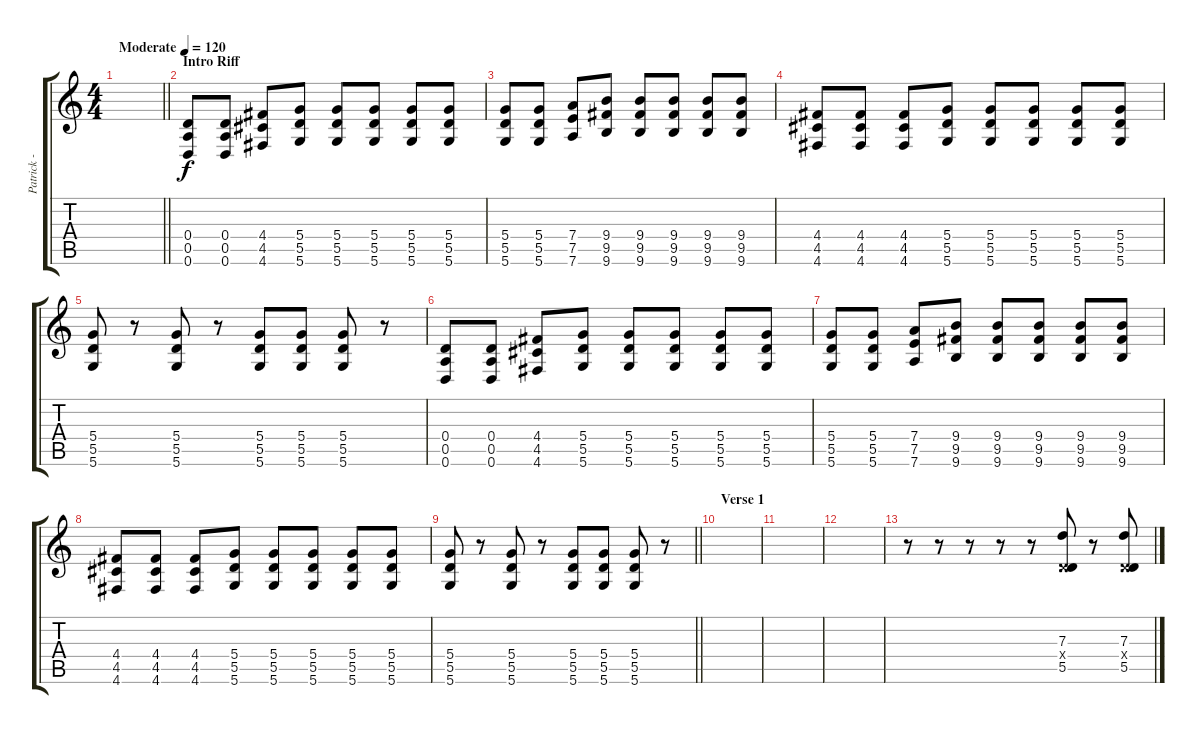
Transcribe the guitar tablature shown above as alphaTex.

\track ("Patrick - Rythm" "Patrick - ") {instrument distortionguitar}
\staff {score tabs}
\tuning (E4 B3 G3 D3 A2 D2) {hide}
\ts (4 4)
\tempo (120 "Moderate")
\clef g2
\barLineRight lightlight
\ks c
|
\section ("" "Intro Riff")
(0.4 0.5 0.6).8 (0.4 0.5 0.6).8 (4.4 4.5 4.6).8 (5.4 5.5 5.6).8 (5.4 5.5 5.6).8 (5.4 5.5 5.6).8 (5.4 5.5 5.6).8 (5.4 5.5 5.6).8 |
(5.4 5.5 5.6).8 (5.4 5.5 5.6).8 (7.4 7.5 7.6).8 (9.4 9.5 9.6).8 (9.4 9.5 9.6).8 (9.4 9.5 9.6).8 (9.4 9.5 9.6).8 (9.4 9.5 9.6).8 |
(4.4 4.5 4.6).8 (4.4 4.5 4.6).8 (4.4 4.5 4.6).8 (5.4 5.5 5.6).8 (5.4 5.5 5.6).8 (5.4 5.5 5.6).8 (5.4 5.5 5.6).8 (5.4 5.5 5.6).8 |
(5.4 5.5 5.6).8 r.8 (5.4 5.5 5.6).8 r.8 (5.4 5.5 5.6).8 (5.4 5.5 5.6).8 (5.4 5.5 5.6).8 r.8 |
(0.4 0.5 0.6).8 (0.4 0.5 0.6).8 (4.4 4.5 4.6).8 (5.4 5.5 5.6).8 (5.4 5.5 5.6).8 (5.4 5.5 5.6).8 (5.4 5.5 5.6).8 (5.4 5.5 5.6).8 |
(5.4 5.5 5.6).8 (5.4 5.5 5.6).8 (7.4 7.5 7.6).8 (9.4 9.5 9.6).8 (9.4 9.5 9.6).8 (9.4 9.5 9.6).8 (9.4 9.5 9.6).8 (9.4 9.5 9.6).8 |
(4.4 4.5 4.6).8 (4.4 4.5 4.6).8 (4.4 4.5 4.6).8 (5.4 5.5 5.6).8 (5.4 5.5 5.6).8 (5.4 5.5 5.6).8 (5.4 5.5 5.6).8 (5.4 5.5 5.6).8 |
\barLineRight lightlight
(5.4 5.5 5.6).8 r.8 (5.4 5.5 5.6).8 r.8 (5.4 5.5 5.6).8 (5.4 5.5 5.6).8 (5.4 5.5 5.6).8 r.8 |
\section ("" "Verse 1")
|
|
|
r.8 r.8 r.8 r.8 r.8 (7.3 0.4{x} 5.5).8 r.8 (7.3 0.4{x} 5.5).8
